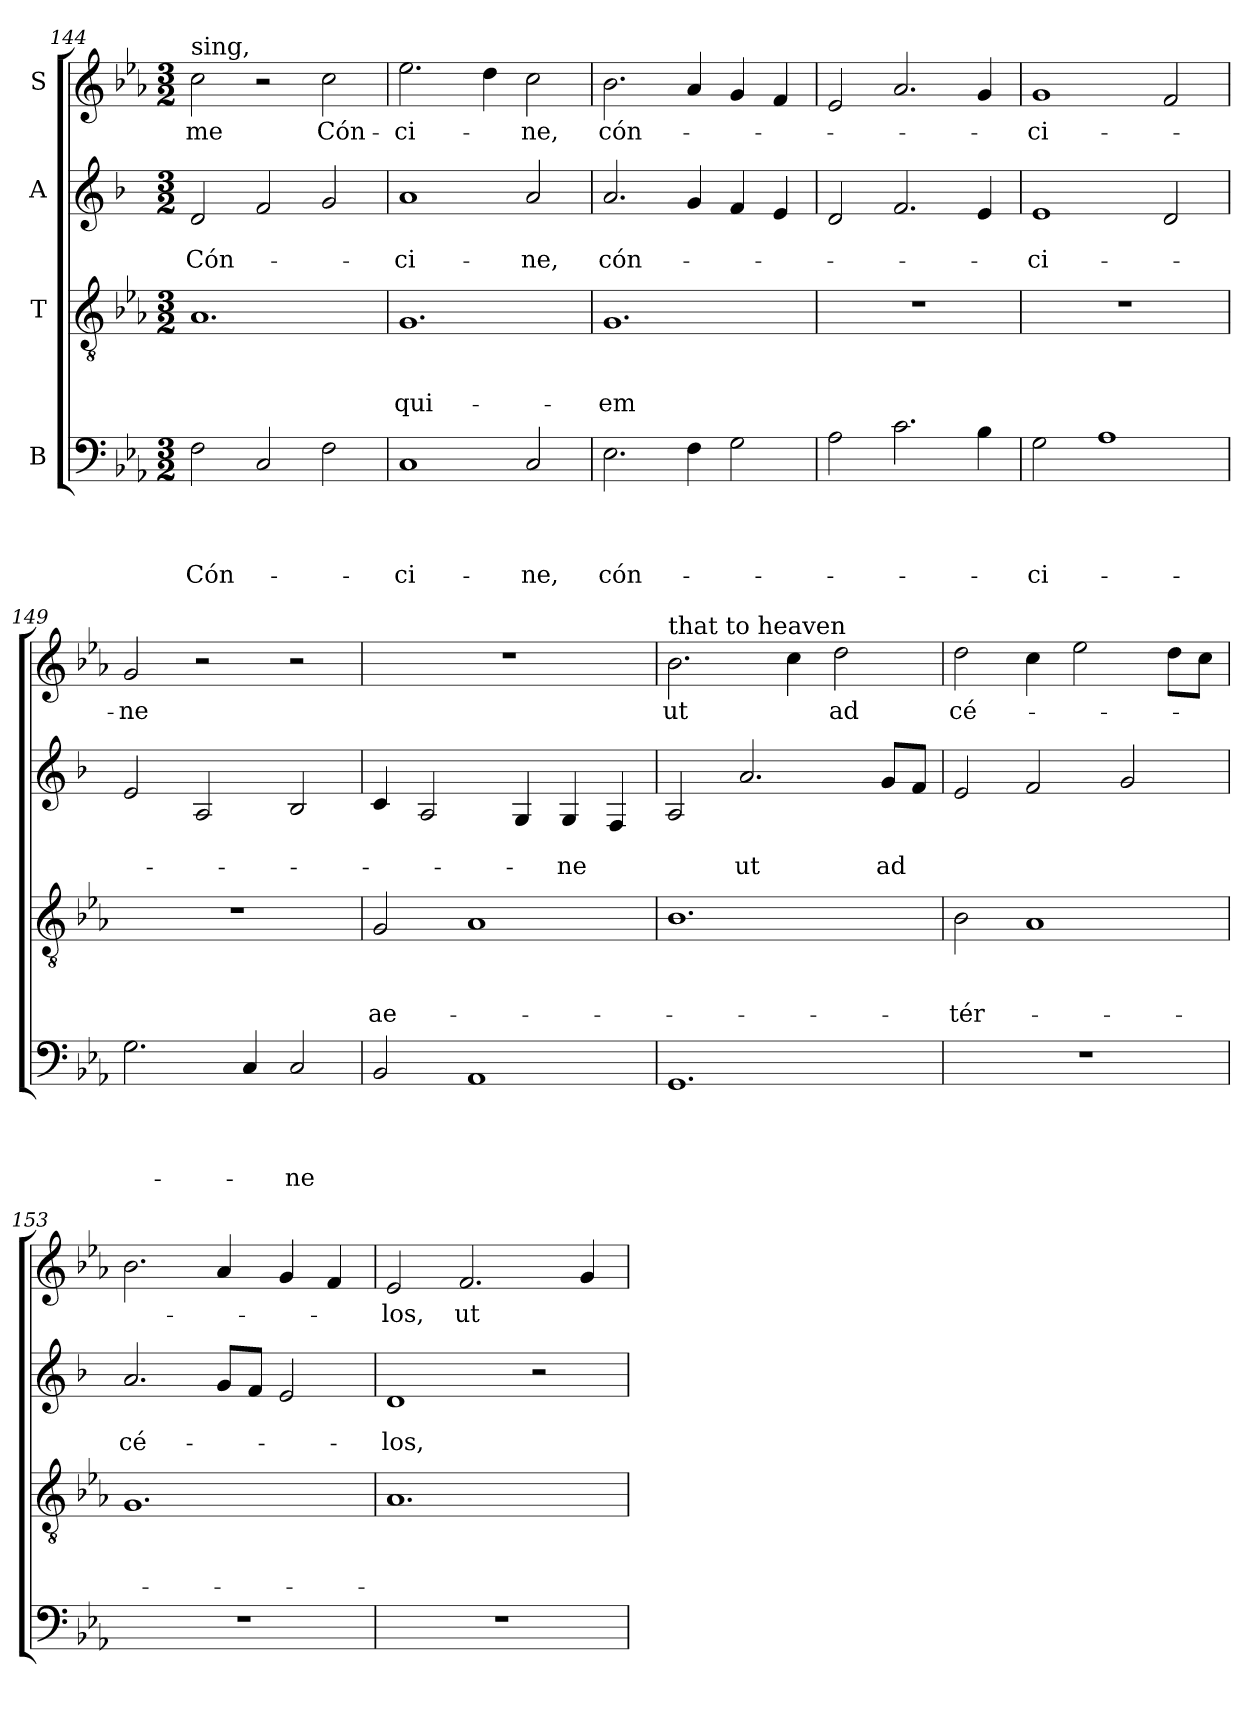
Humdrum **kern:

**kern	**text	**text	**text	**text	**kern	**text	**text	**text	**kern	**text	**text	**kern	**text
*part4	*part4	*part4	*part4	*part4	*part3	*part3	*part3	*part3	*part2	*part2	*part2	*part1	*part1
*staff4	*staff4	*staff4	*staff4	*staff4	*staff3	*staff3	*staff3	*staff3	*staff2	*staff2	*staff2	*staff1	*staff1
*I"B	*	*	*	*	*I"T	*	*	*	*I"A	*	*	*I"S	*
*clefF4	*	*	*	*	*clefGv2	*	*	*	*clefG2	*	*	*clefG2	*
*	*	*	*	*	*	*	*	*	*ITrd1c2	*	*	*	*
*k[b-e-a-]	*	*	*	*	*k[b-e-a-]	*	*	*	*k[b-e-a-]	*	*	*k[b-e-a-]	*
*E-:	*	*	*	*	*E-:	*	*	*	*E-:	*	*	*E-:	*
*M3/2	*	*	*	*	*M3/2	*	*	*	*M3/2	*	*	*M3/2	*
=144	=144	=144	=144	=144	=144	=144	=144	=144	=144	=144	=144	=144	=144
!	!	!	!	!	!	!	!	!	!	!	!	!LO:TX:a:t=sing,	!
!	!	!	!	!LO:LY:b	!	!	!	!	!	!	!LO:LY:b	!	!LO:LY:b
2F\	.	.	.	Cón-	1.A-	.	.	.	2c/	.	Cón-	2cc\	-me
2C/	.	.	.	.	.	.	.	.	2e-/	.	.	2r	.
!	!	!	!	!	!	!	!	!	!	!	!	!	!LO:LY:b
2F\	.	.	.	.	.	.	.	.	2f/	.	.	2cc\	Cón-
=145	=145	=145	=145	=145	=145	=145	=145	=145	=145	=145	=145	=145	=145
!	!	!	!	!LO:LY:b	!	!	!	!LO:LY:b	!	!	!LO:LY:b	!	!LO:LY:b
1C	.	.	.	-ci-	1.G	.	.	-qui-	1g	.	-ci-	2.ee-\	-ci-
.	.	.	.	.	.	.	.	.	.	.	.	4dd\	.
!	!	!	!	!LO:LY:b	!	!	!	!	!	!	!LO:LY:b	!	!LO:LY:b
2C/	.	.	.	-ne,	.	.	.	.	2g/	.	-ne,	2cc\	-ne,
=146	=146	=146	=146	=146	=146	=146	=146	=146	=146	=146	=146	=146	=146
!	!	!	!	!LO:LY:b	!	!	!	!LO:LY:b	!	!	!LO:LY:b	!	!LO:LY:b
2.E-\	.	.	.	cón-	1.G	.	.	-em	2.g/	.	cón-	2.b-\	cón-
4F\	.	.	.	.	.	.	.	.	4f/	.	.	4a-/	.
2G\	.	.	.	.	.	.	.	.	4e-/	.	.	4g/	.
.	.	.	.	.	.	.	.	.	4d/	.	.	4f/	.
=147	=147	=147	=147	=147	=147	=147	=147	=147	=147	=147	=147	=147	=147
2A-\	.	.	.	.	1.r	.	.	.	2c/	.	.	2e-/	.
2.c\	.	.	.	.	.	.	.	.	2.e-/	.	.	2.a-/	.
4B-\	.	.	.	.	.	.	.	.	4d/	.	.	4g/	.
!!LO:PB:g=z
=148	=148	=148	=148	=148	=148	=148	=148	=148	=148	=148	=148	=148	=148
!	!	!	!	!LO:LY:b	!	!	!	!	!	!	!LO:LY:b	!	!LO:LY:b
2G\	.	.	.	-ci-	1.r	.	.	.	1d	.	-ci-	1g	-ci-
1A-	.	.	.	.	.	.	.	.	.	.	.	.	.
.	.	.	.	.	.	.	.	.	2c/	.	.	2f/	.
=149	=149	=149	=149	=149	=149	=149	=149	=149	=149	=149	=149	=149	=149
!	!	!	!	!	!	!	!	!	!	!	!	!	!LO:LY:b
2.G\	.	.	.	.	1.r	.	.	.	2d/	.	.	2g/	-ne
.	.	.	.	.	.	.	.	.	2G/	.	.	2r	.
4C/	.	.	.	.	.	.	.	.	.	.	.	.	.
!	!	!	!	!LO:LY:b	!	!	!	!	!	!	!	!	!
2C/	.	.	.	-ne	.	.	.	.	2A-/	.	.	2r	.
=150	=150	=150	=150	=150	=150	=150	=150	=150	=150	=150	=150	=150	=150
!	!	!	!	!	!	!	!	!LO:LY:b	!	!	!	!	!
2BB-/	.	.	.	.	2G/	.	.	ae-	4B-/	.	.	1.r	.
.	.	.	.	.	.	.	.	.	2G/	.	.	.	.
1AA-	.	.	.	.	1A-	.	.	.	.	.	.	.	.
.	.	.	.	.	.	.	.	.	4F/	.	.	.	.
!	!	!	!	!	!	!	!	!	!	!	!LO:LY:b	!	!
.	.	.	.	.	.	.	.	.	4F/	.	-ne	.	.
.	.	.	.	.	.	.	.	.	4E-/	.	.	.	.
=151	=151	=151	=151	=151	=151	=151	=151	=151	=151	=151	=151	=151	=151
!	!	!	!	!	!	!	!	!	!	!	!	!LO:TX:a:t=that to heaven	!
!	!	!	!	!	!	!	!	!	!	!	!	!	!LO:LY:b
1.GG	.	.	.	.	1.B-	.	.	.	2G/	.	.	2.b-\	ut
!	!	!	!	!	!	!	!	!	!	!	!LO:LY:b	!	!
.	.	.	.	.	.	.	.	.	2.g/	.	ut	.	.
.	.	.	.	.	.	.	.	.	.	.	.	4cc\	.
!	!	!	!	!	!	!	!	!	!	!	!	!	!LO:LY:b
.	.	.	.	.	.	.	.	.	.	.	.	2dd\	ad
!	!	!	!	!	!	!	!	!	!	!	!LO:LY:b	!	!
.	.	.	.	.	.	.	.	.	8f/L	.	ad	.	.
.	.	.	.	.	.	.	.	.	8e-/J	.	.	.	.
!!LO:LB:g=z
=152	=152	=152	=152	=152	=152	=152	=152	=152	=152	=152	=152	=152	=152
!	!	!	!	!	!	!	!	!LO:LY:b	!	!	!	!	!LO:LY:b
1.r	.	.	.	.	2B-\	.	.	-tér-	2d/	.	.	2dd\	cé-
.	.	.	.	.	1A-	.	.	.	2e-/	.	.	4cc\	.
.	.	.	.	.	.	.	.	.	.	.	.	2ee-\	.
.	.	.	.	.	.	.	.	.	2f/	.	.	.	.
.	.	.	.	.	.	.	.	.	.	.	.	8dd\L	.
.	.	.	.	.	.	.	.	.	.	.	.	8cc\J	.
=153	=153	=153	=153	=153	=153	=153	=153	=153	=153	=153	=153	=153	=153
!	!	!	!	!	!	!	!	!	!	!	!LO:LY:b	!	!
1.r	.	.	.	.	1.G	.	.	.	2.g/	.	cé-	2.b-\	.
.	.	.	.	.	.	.	.	.	8f/L	.	.	4a-/	.
.	.	.	.	.	.	.	.	.	8e-/J	.	.	.	.
.	.	.	.	.	.	.	.	.	2d/	.	.	4g/	.
.	.	.	.	.	.	.	.	.	.	.	.	4f/	.
=154	=154	=154	=154	=154	=154	=154	=154	=154	=154	=154	=154	=154	=154
!	!	!	!	!	!	!	!	!	!	!	!LO:LY:b	!	!LO:LY:b
1.r	.	.	.	.	1.A-	.	.	.	1c	.	-los,	2e-/	-los,
!	!	!	!	!	!	!	!	!	!	!	!	!	!LO:LY:b
.	.	.	.	.	.	.	.	.	.	.	.	2.f/	ut
.	.	.	.	.	.	.	.	.	2r	.	.	.	.
.	.	.	.	.	.	.	.	.	.	.	.	4g/	.
=	=	=	=	=	=	=	=	=	=	=	=	=	=
*-	*-	*-	*-	*-	*-	*-	*-	*-	*-	*-	*-	*-	*-
